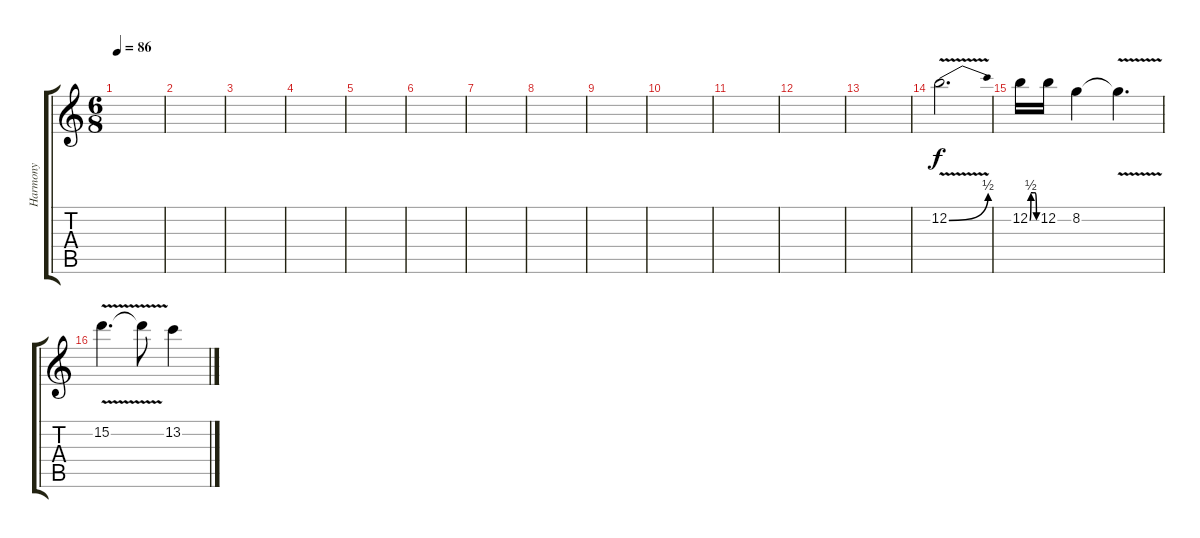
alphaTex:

\track ("Harmony" "Harmony") {instrument acousticguitarsteel}
\staff {score tabs}
\tuning (E4 B3 G3 D3 A2 E2) {hide}
\ts (6 8)
\tempo 86
\clef g2
\ks c
|
|
|
|
|
|
|
|
|
|
|
|
|
12.2{be (bend 0 0 60 2) v}.2{d} |
12.2{be (custom 0 0 10 2 20 2 30 2 46 2 60 0)}.16 12.2.16 8.2.4 8.2{v t}.4{d} |
15.2{v}.4{d} 15.2{t}.8 13.2.4
